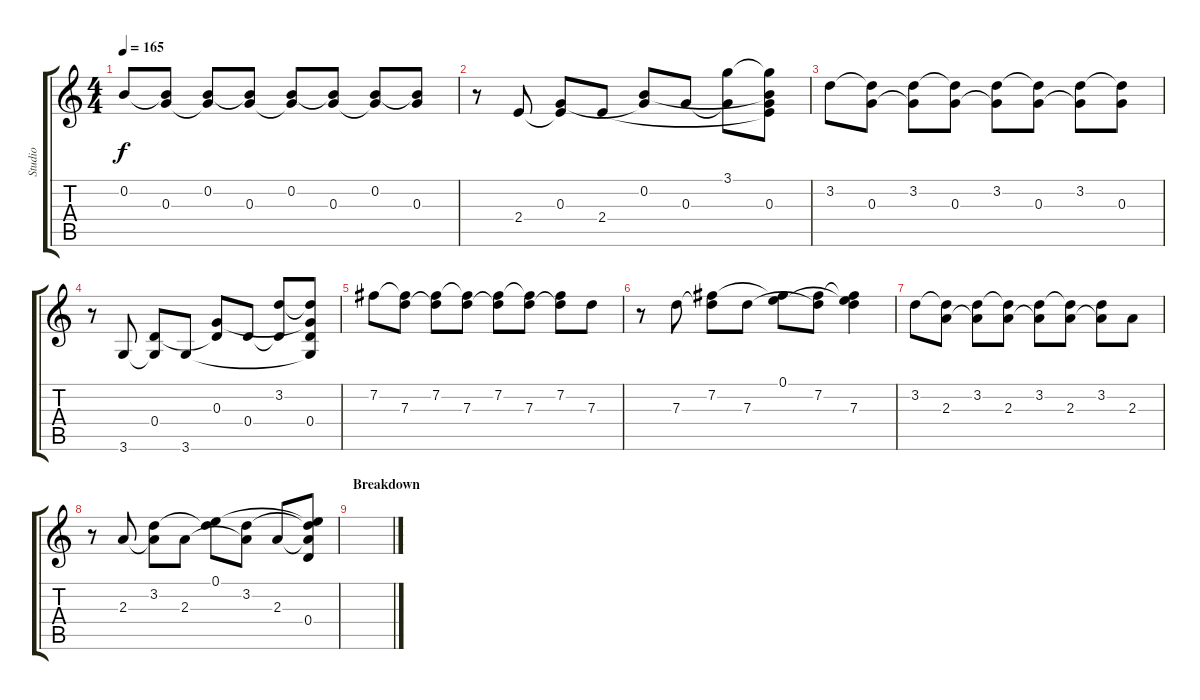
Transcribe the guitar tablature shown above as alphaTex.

\track ("Studio" "Studio") {instrument distortionguitar}
\staff {score tabs}
\tuning (E4 B3 G3 D3 A2 E2) {hide}
\ts (4 4)
\tempo 165
\clef g2
\ks c
0.2.8{dy f volume 16 instrument acousticguitarsteel} (0.2{t} 0.3).8 (0.2 0.3{t}).8 (0.2{t} 0.3).8 (0.2 0.3{t}).8 (0.2{t} 0.3).8 (0.2 0.3{t}).8 (0.2{t} 0.3).8 |
r.8 2.4.8 (0.3 2.4{t}).8 2.4.8 (0.2 0.3{t}).8 0.3.8 (3.1 0.3{t}).8 (3.1{t} 0.2{t} 0.3 2.4{t}).8 |
3.2.8 (3.2{t} 0.3).8 (3.2 0.3{t}).8 (3.2{t} 0.3).8 (3.2 0.3{t}).8 (3.2{t} 0.3).8 (3.2 0.3{t}).8 (3.2{t} 0.3).8 |
r.8 3.6.8 (0.4 3.6{t}).8 3.6.8 (0.3 0.4{t}).8 0.4.8 (3.2 0.4{t}).8 (3.2{t} 0.3{t} 0.4 3.6{t}).8 |
7.2.8 (7.2{t} 7.3).8 (7.2 7.3{t}).8 (7.2{t} 7.3).8 (7.2 7.3{t}).8 (7.2{t} 7.3).8 (7.2 7.3{t}).8 7.3.8 |
r.8 7.3.8 (7.2 7.3{t}).8 7.3.8 (0.1 7.2{t}).8 (7.2 7.3{t}).8 (0.1{t} 7.2{t} 7.3).4 |
3.2.8 (3.2{t} 2.3).8 (3.2 2.3{t}).8 (3.2{t} 2.3).8 (3.2 2.3{t}).8 (3.2{t} 2.3).8 (3.2 2.3{t}).8 2.3.8 |
r.8 2.3.8 (3.2 2.3{t}).8 2.3.8 (0.1 3.2{t}).8 (3.2 2.3{t}).8 2.3.8 (0.1{t} 3.2{t} 2.3{t} 0.4).8 |
\section ("" "Breakdown")
